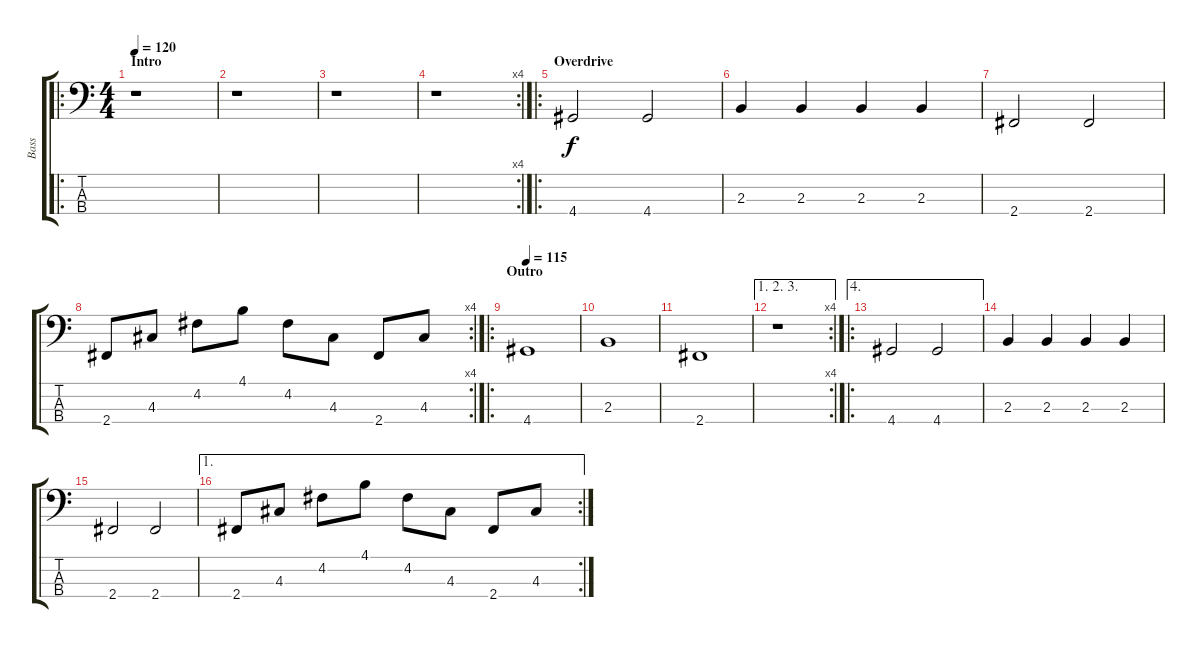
\track ("Bass" "Bass") {instrument electricbassfinger}
\staff {score tabs}
\tuning (G2 D2 A1 E1) {hide}
\ro
\ts (4 4)
\section ("" "Intro")
\tempo 120
\clef f4
\ks c
r.1{dy f instrument electricbassfinger} |
r.1 |
r.1 |
\rc 4
r.1 |
\ro
\section ("" "Overdrive")
4.4.2 4.4.2 |
2.3.4 2.3.4 2.3.4 2.3.4 |
2.4.2 2.4.2 |
\rc 4
2.4.8 4.3.8 4.2.8 4.1.8 4.2.8 4.3.8 2.4.8 4.3.8 |
\ro
\section ("" "Outro")
\tempo 115
4.4.1 |
2.3.1 |
2.4.1 |
\ae (1 2 3)
\rc 4
r.1 |
\ae 4
\ro
4.4.2 4.4.2 |
2.3.4 2.3.4 2.3.4 2.3.4 |
2.4.2 2.4.2 |
\ae 1
\rc 2
2.4.8 4.3.8 4.2.8 4.1.8 4.2.8 4.3.8 2.4.8 4.3.8
